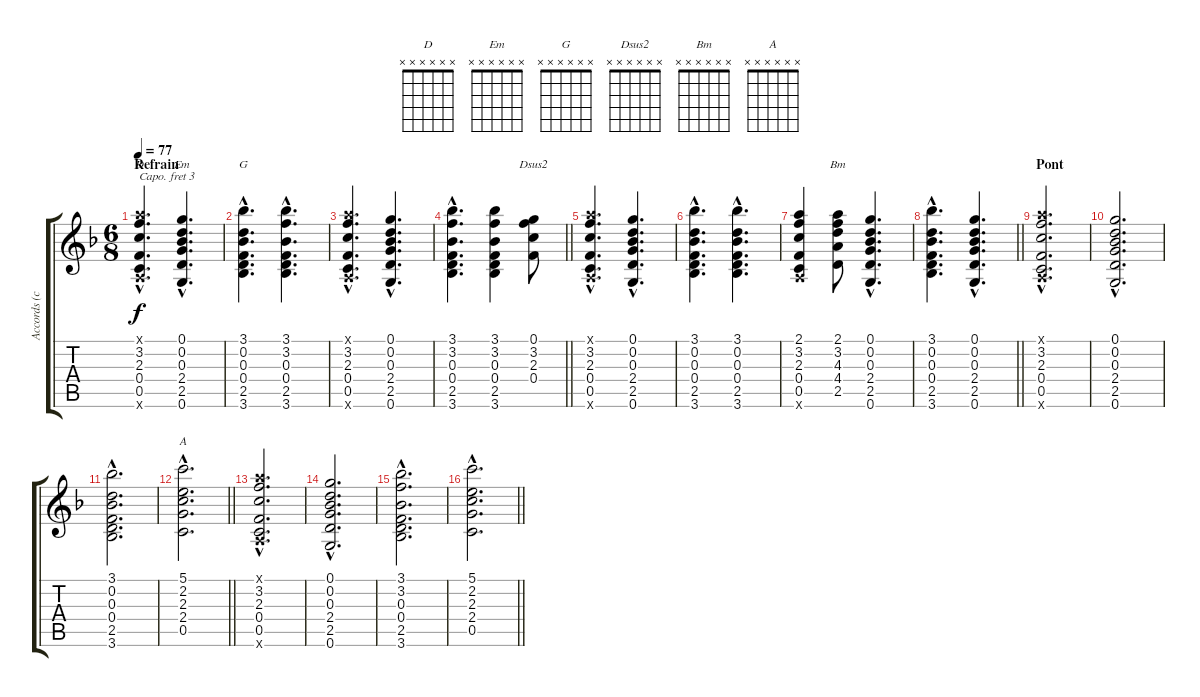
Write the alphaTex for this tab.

\track ("Accords (capo 3)" "Accords (c") {instrument acousticguitarnylon}
\staff {score tabs}
\capo 3
\tuning (E4 B3 G3 D3 A2 E2) {hide}
\chord ("D" x x x x x x)
\chord ("Em" x x x x x x)
\chord ("G" x x x x x x)
\chord ("Dsus2" x x x x x x)
\chord ("Bm" x x x x x x)
\chord ("A" x x x x x x)
\ts (6 8)
\section ("" "Refrain")
\tempo 77
\clef g2
\ks f
(2.1{hac x} 3.2{hac} 2.3{hac} 0.4{hac} 0.5{hac} 2.6{hac x}).4{d ch "D" dy f} (0.1{hac} 0.2{hac} 0.3{hac} 2.4{hac} 2.5{hac} 0.6{hac}).4{d ch "Em"} |
(3.1{hac} 0.2{hac} 0.3{hac} 0.4{hac} 2.5{hac} 3.6{hac}).4{d ch "G"} (3.1{hac} 3.2{hac} 0.3{hac} 0.4{hac} 2.5{hac} 3.6{hac}).4{d} |
(2.1{hac x} 3.2{hac} 2.3{hac} 0.4{hac} 0.5{hac} 2.6{hac x}).4{d} (0.1{hac} 0.2{hac} 0.3{hac} 2.4{hac} 2.5{hac} 0.6{hac}).4{d} |
\barLineRight lightlight
(3.1{hac} 3.2{hac} 0.3{hac} 0.4{hac} 2.5{hac} 3.6{hac}).4{d} (3.1 3.2 0.3 0.4 2.5 3.6).4 (0.1 3.2 2.3 0.4).8{ch "Dsus2"} |
(2.1{hac x} 3.2{hac} 2.3{hac} 0.4{hac} 0.5{hac} 2.6{hac x}).4{d} (0.1{hac} 0.2{hac} 0.3{hac} 2.4{hac} 2.5{hac} 0.6{hac}).4{d} |
(3.1{hac} 0.2{hac} 0.3{hac} 0.4{hac} 2.5{hac} 3.6{hac}).4{d} (3.1{hac} 0.2{hac} 0.3{hac} 0.4{hac} 2.5{hac} 3.6{hac}).4{d} |
(2.1 3.2 2.3 0.4 0.5 2.6{x}).4 (2.1 3.2 4.3 4.4 2.5).8{ch "Bm"} (0.1{hac} 0.2{hac} 0.3{hac} 2.4{hac} 2.5{hac} 0.6{hac}).4{d} |
\barLineRight lightlight
(3.1{hac} 0.2{hac} 0.3{hac} 0.4{hac} 2.5{hac} 3.6{hac}).4{d} (0.1{hac} 0.2{hac} 0.3{hac} 2.4{hac} 2.5{hac} 0.6{hac}).4{d} |
\section ("" "Pont")
(2.1{hac x} 3.2{hac} 2.3{hac} 0.4{hac} 0.5{hac} 2.6{hac x}).2{d} |
(0.1{hac} 0.2{hac} 0.3{hac} 2.4{hac} 2.5{hac} 0.6{hac}).2{d} |
(3.1{hac} 0.2{hac} 0.3{hac} 0.4{hac} 2.5{hac} 3.6{hac}).2{d} |
\barLineRight lightlight
(5.1{hac} 2.2{hac} 2.3{hac} 2.4{hac} 0.5{hac}).2{d ch "A"} |
(2.1{hac x} 3.2{hac} 2.3{hac} 0.4{hac} 0.5{hac} 2.6{hac x}).2{d} |
(0.1{hac} 0.2{hac} 0.3{hac} 2.4{hac} 2.5{hac} 0.6{hac}).2{d} |
(3.1{hac} 3.2{hac} 0.3{hac} 0.4{hac} 2.5{hac} 3.6{hac}).2{d} |
\barLineRight lightlight
(5.1{hac} 2.2{hac} 2.3{hac} 2.4{hac} 0.5{hac}).2{d}
